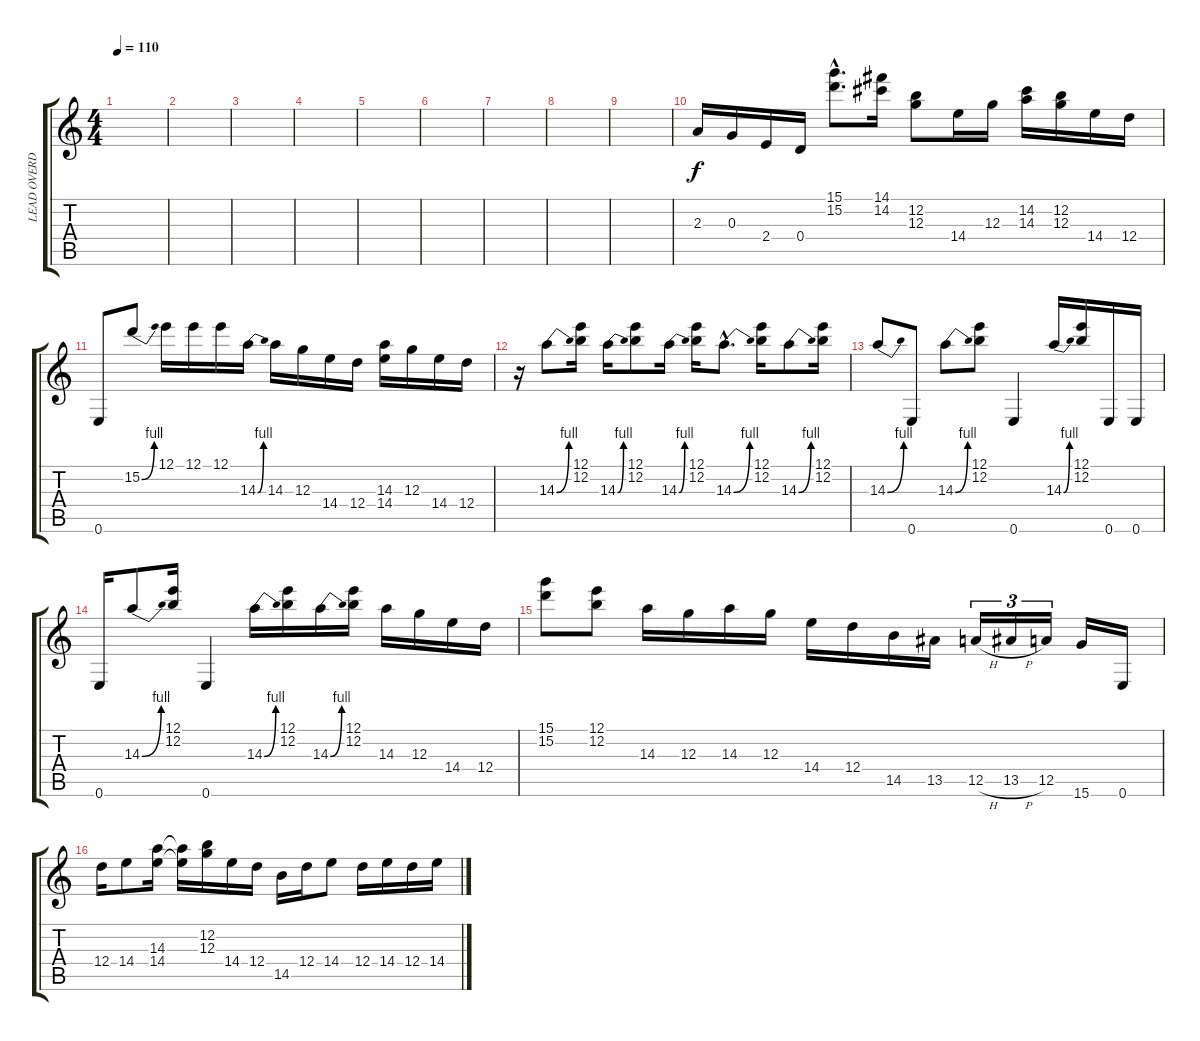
\track ("LEAD OVERDUB" "LEAD OVERD") {instrument overdrivenguitar}
\staff {score tabs}
\tuning (E4 B3 G3 D3 A2 E2) {hide}
\ts (4 4)
\tempo 110
\clef g2
\ks c
|
|
|
|
|
|
|
|
|
2.3.16 0.3.16 2.4.16 0.4.16 (15.1{hac} 15.2{hac}).8{d} (14.1 14.2).16 (12.2 12.3).8 14.4.16 12.3.16 (14.2 14.3).16 (12.2 12.3).16 14.4.16 12.4.16 |
0.6.8 15.2{be (bend 0 0 60 4)}.8 12.1.16 12.1.16 12.1.16 14.3{be (bend 0 0 60 4)}.16 14.3.16 12.3.16 14.4.16 12.4.16 (14.3 14.4).16 12.3.16 14.4.16 12.4.16 |
r.16 14.3{be (bend 0 0 60 4)}.8 (12.1 12.2).16 14.3{be (bend 0 0 60 4)}.16 (12.1 12.2).8 14.3{be (bend 0 0 60 4)}.16 (12.1 12.2).16 14.3{be (bend 0 0 60 4) hac}.8{d} (12.1 12.2).16 14.3{be (bend 0 0 60 4)}.8 (12.1 12.2).16 |
14.3{be (bend 0 0 60 4)}.8 0.6.8 14.3{be (bend 0 0 60 4)}.8 (12.1 12.2).8 0.6.4 14.3{be (bend 0 0 60 4)}.16 (12.1 12.2).16 0.6.16 0.6.16 |
0.6.16 14.3{be (bend 0 0 60 4)}.8 (12.1 12.2).16 0.6.4 14.3{be (bend 0 0 60 4)}.16 (12.1 12.2).16 14.3{be (bend 0 0 60 4)}.16 (12.1 12.2).16 14.3.16 12.3.16 14.4.16 12.4.16 |
(15.1 15.2).8 (12.1 12.2).8 14.3.16 12.3.16 14.3.16 12.3.16 14.4.16 12.4.16 14.5.16 13.5.16 12.5{h}.16{tu (3 2)} 13.5{h}.16{tu (3 2)} 12.5.16{tu (3 2)} 15.6.16 0.6.16 |
12.4.16 14.4.8 (14.3 14.4).16 (14.3{t} 14.4{t}).16 (12.2 12.3).16 14.4.16 12.4.16 14.5.16 12.4.16 14.4.8 12.4.16 14.4.16 12.4.16 14.4.16
